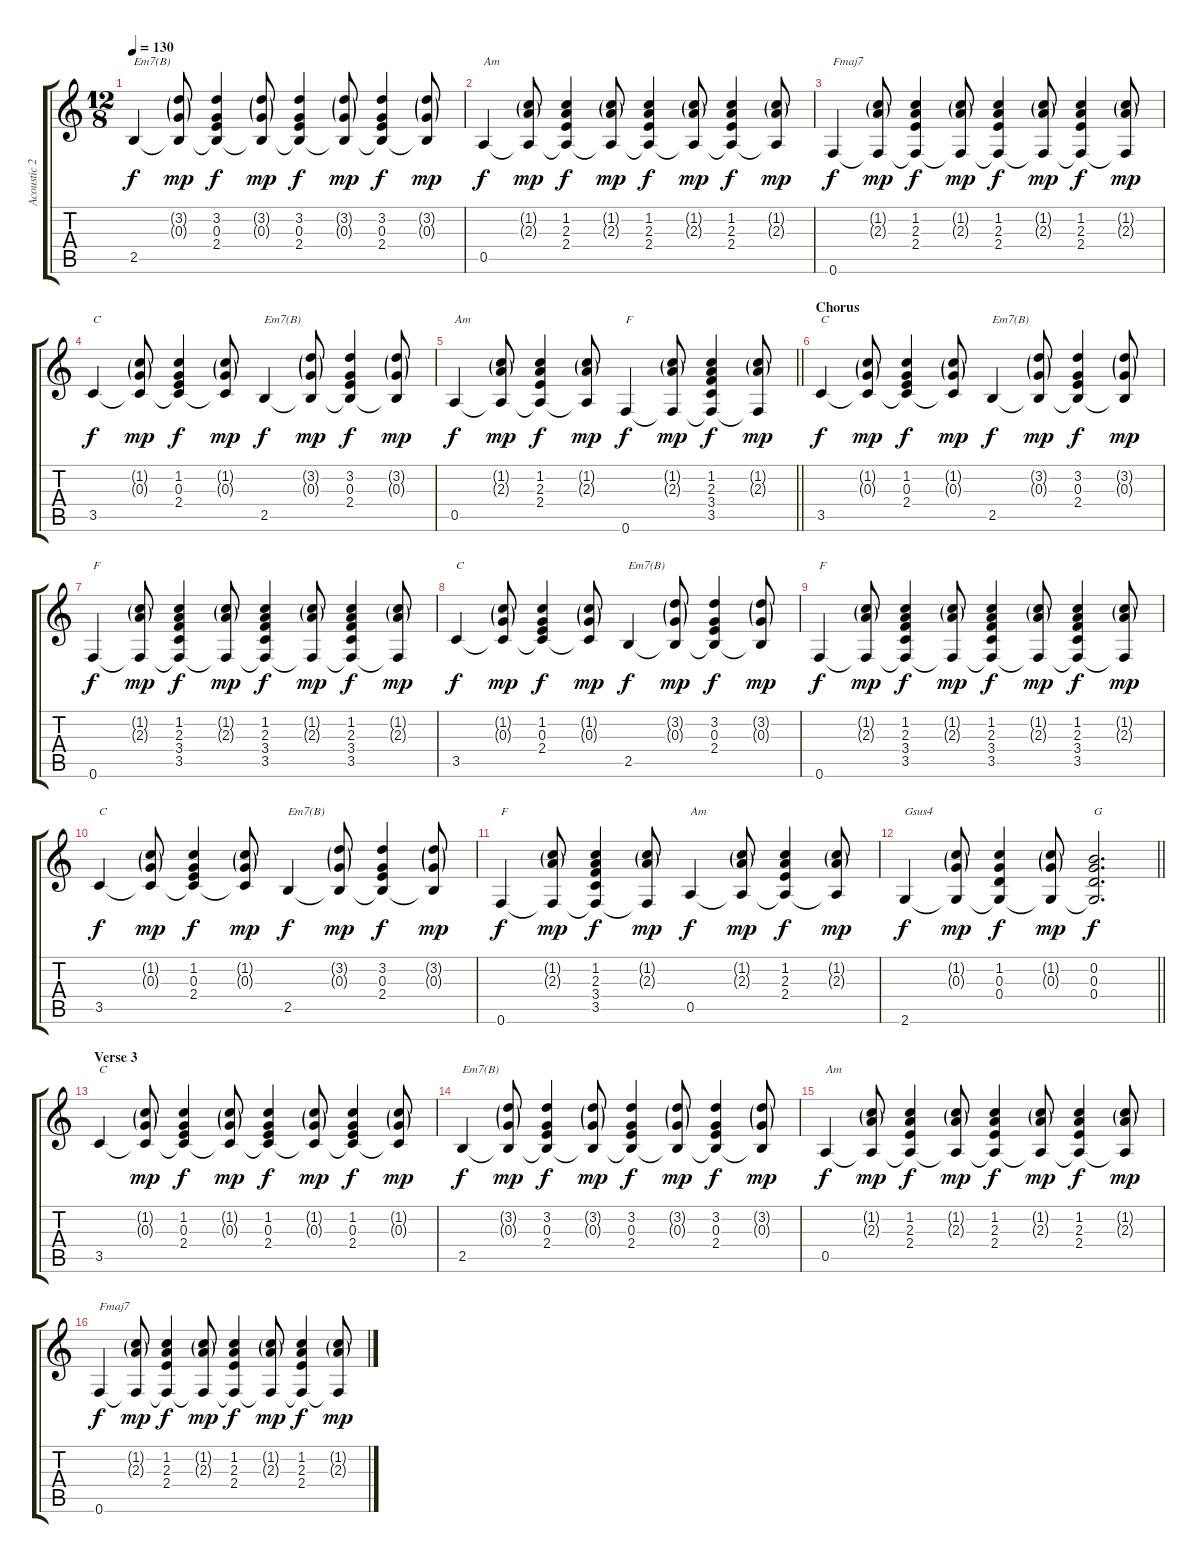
\track ("Acoustic 2" "Acoustic 2") {instrument acousticguitarnylon}
\staff {score tabs}
\tuning (E4 B3 G3 D3 A2 F2) {hide}
\ts (12 8)
\tempo 130
\clef g2
\ks c
2.5.4{txt "Em7(B)" dy f} (3.2{g} 0.3{g} 2.5{t}).8{dy mp} (3.2 0.3 2.4 2.5{t}).4{dy f} (3.2{g} 0.3{g} 2.5{t}).8{dy mp} (3.2 0.3 2.4 2.5{t}).4{dy f} (3.2{g} 0.3{g} 2.5{t}).8{dy mp} (3.2 0.3 2.4 2.5{t}).4{dy f} (3.2{g} 0.3{g} 2.5{t}).8{dy mp} |
0.5.4{txt "Am" dy f} (1.2{g} 2.3{g} 0.5{t}).8{dy mp} (1.2 2.3 2.4 0.5{t}).4{dy f} (1.2{g} 2.3{g} 0.5{t}).8{dy mp} (1.2 2.3 2.4 0.5{t}).4{dy f} (1.2{g} 2.3{g} 0.5{t}).8{dy mp} (1.2 2.3 2.4 0.5{t}).4{dy f} (1.2{g} 2.3{g} 0.5{t}).8{dy mp} |
0.6.4{txt "Fmaj7" dy f} (1.2{g} 2.3{g} 0.6{t}).8{dy mp} (1.2 2.3 2.4 0.6{t}).4{dy f} (1.2{g} 2.3{g} 0.6{t}).8{dy mp} (1.2 2.3 2.4 0.6{t}).4{dy f} (1.2{g} 2.3{g} 0.6{t}).8{dy mp} (1.2 2.3 2.4 0.6{t}).4{dy f} (1.2{g} 2.3{g} 0.6{t}).8{dy mp} |
3.5.4{txt "C" dy f} (1.2{g} 0.3{g} 3.5{t}).8{dy mp} (1.2 0.3 2.4 3.5{t}).4{dy f} (1.2{g} 0.3{g} 3.5{t}).8{dy mp} 2.5.4{txt "Em7(B)" dy f} (3.2{g} 0.3{g} 2.5{t}).8{dy mp} (3.2 0.3 2.4 2.5{t}).4{dy f} (3.2{g} 0.3{g} 2.5{t}).8{dy mp} |
\barLineRight lightlight
0.5.4{txt "Am" dy f} (1.2{g} 2.3{g} 0.5{t}).8{dy mp} (1.2 2.3 2.4 0.5{t}).4{dy f} (1.2{g} 2.3{g} 0.5{t}).8{dy mp} 0.6.4{txt "F" dy f} (1.2{g} 2.3{g} 0.6{t}).8{dy mp} (1.2 2.3 3.4 3.5 0.6{t}).4{dy f} (1.2{g} 2.3{g} 0.6{t}).8{dy mp} |
\section ("" "Chorus")
3.5.4{txt "C" dy f} (1.2{g} 0.3{g} 3.5{t}).8{dy mp} (1.2 0.3 2.4 3.5{t}).4{dy f} (1.2{g} 0.3{g} 3.5{t}).8{dy mp} 2.5.4{txt "Em7(B)" dy f} (3.2{g} 0.3{g} 2.5{t}).8{dy mp} (3.2 0.3 2.4 2.5{t}).4{dy f} (3.2{g} 0.3{g} 2.5{t}).8{dy mp} |
0.6.4{txt "F" dy f} (1.2{g} 2.3{g} 0.6{t}).8{dy mp} (1.2 2.3 3.4 3.5 0.6{t}).4{dy f} (1.2{g} 2.3{g} 0.6{t}).8{dy mp} (1.2 2.3 3.4 3.5 0.6{t}).4{dy f} (1.2{g} 2.3{g} 0.6{t}).8{dy mp} (1.2 2.3 3.4 3.5 0.6{t}).4{dy f} (1.2{g} 2.3{g} 0.6{t}).8{dy mp} |
3.5.4{txt "C" dy f} (1.2{g} 0.3{g} 3.5{t}).8{dy mp} (1.2 0.3 2.4 3.5{t}).4{dy f} (1.2{g} 0.3{g} 3.5{t}).8{dy mp} 2.5.4{txt "Em7(B)" dy f} (3.2{g} 0.3{g} 2.5{t}).8{dy mp} (3.2 0.3 2.4 2.5{t}).4{dy f} (3.2{g} 0.3{g} 2.5{t}).8{dy mp} |
0.6.4{txt "F" dy f} (1.2{g} 2.3{g} 0.6{t}).8{dy mp} (1.2 2.3 3.4 3.5 0.6{t}).4{dy f} (1.2{g} 2.3{g} 0.6{t}).8{dy mp} (1.2 2.3 3.4 3.5 0.6{t}).4{dy f} (1.2{g} 2.3{g} 0.6{t}).8{dy mp} (1.2 2.3 3.4 3.5 0.6{t}).4{dy f} (1.2{g} 2.3{g} 0.6{t}).8{dy mp} |
3.5.4{txt "C" dy f} (1.2{g} 0.3{g} 3.5{t}).8{dy mp} (1.2 0.3 2.4 3.5{t}).4{dy f} (1.2{g} 0.3{g} 3.5{t}).8{dy mp} 2.5.4{txt "Em7(B)" dy f} (3.2{g} 0.3{g} 2.5{t}).8{dy mp} (3.2 0.3 2.4 2.5{t}).4{dy f} (3.2{g} 0.3{g} 2.5{t}).8{dy mp} |
0.6.4{txt "F" dy f} (1.2{g} 2.3{g} 0.6{t}).8{dy mp} (1.2 2.3 3.4 3.5 0.6{t}).4{dy f} (1.2{g} 2.3{g} 0.6{t}).8{dy mp} 0.5.4{txt "Am" dy f} (1.2{g} 2.3{g} 0.5{t}).8{dy mp} (1.2 2.3 2.4 0.5{t}).4{dy f} (1.2{g} 2.3{g} 0.5{t}).8{dy mp} |
\barLineRight lightlight
2.6.4{txt "Gsus4" dy f} (1.2{g} 0.3{g} 2.6{t}).8{dy mp} (1.2 0.3 0.4 2.6{t}).4{dy f} (1.2{g} 0.3{g} 2.6{t}).8{dy mp} (0.2 0.3 0.4 2.6{t}).2{d txt "G" dy f} |
\section ("" "Verse 3")
3.5.4{txt "C"} (1.2{g} 0.3{g} 3.5{t}).8{dy mp} (1.2 0.3 2.4 3.5{t}).4{dy f} (1.2{g} 0.3{g} 3.5{t}).8{dy mp} (1.2 0.3 2.4 3.5{t}).4{dy f} (1.2{g} 0.3{g} 3.5{t}).8{dy mp} (1.2 0.3 2.4 3.5{t}).4{dy f} (1.2{g} 0.3{g} 3.5{t}).8{dy mp} |
2.5.4{txt "Em7(B)" dy f} (3.2{g} 0.3{g} 2.5{t}).8{dy mp} (3.2 0.3 2.4 2.5{t}).4{dy f} (3.2{g} 0.3{g} 2.5{t}).8{dy mp} (3.2 0.3 2.4 2.5{t}).4{dy f} (3.2{g} 0.3{g} 2.5{t}).8{dy mp} (3.2 0.3 2.4 2.5{t}).4{dy f} (3.2{g} 0.3{g} 2.5{t}).8{dy mp} |
0.5.4{txt "Am" dy f} (1.2{g} 2.3{g} 0.5{t}).8{dy mp} (1.2 2.3 2.4 0.5{t}).4{dy f} (1.2{g} 2.3{g} 0.5{t}).8{dy mp} (1.2 2.3 2.4 0.5{t}).4{dy f} (1.2{g} 2.3{g} 0.5{t}).8{dy mp} (1.2 2.3 2.4 0.5{t}).4{dy f} (1.2{g} 2.3{g} 0.5{t}).8{dy mp} |
0.6.4{txt "Fmaj7" dy f} (1.2{g} 2.3{g} 0.6{t}).8{dy mp} (1.2 2.3 2.4 0.6{t}).4{dy f} (1.2{g} 2.3{g} 0.6{t}).8{dy mp} (1.2 2.3 2.4 0.6{t}).4{dy f} (1.2{g} 2.3{g} 0.6{t}).8{dy mp} (1.2 2.3 2.4 0.6{t}).4{dy f} (1.2{g} 2.3{g} 0.6{t}).8{dy mp}
